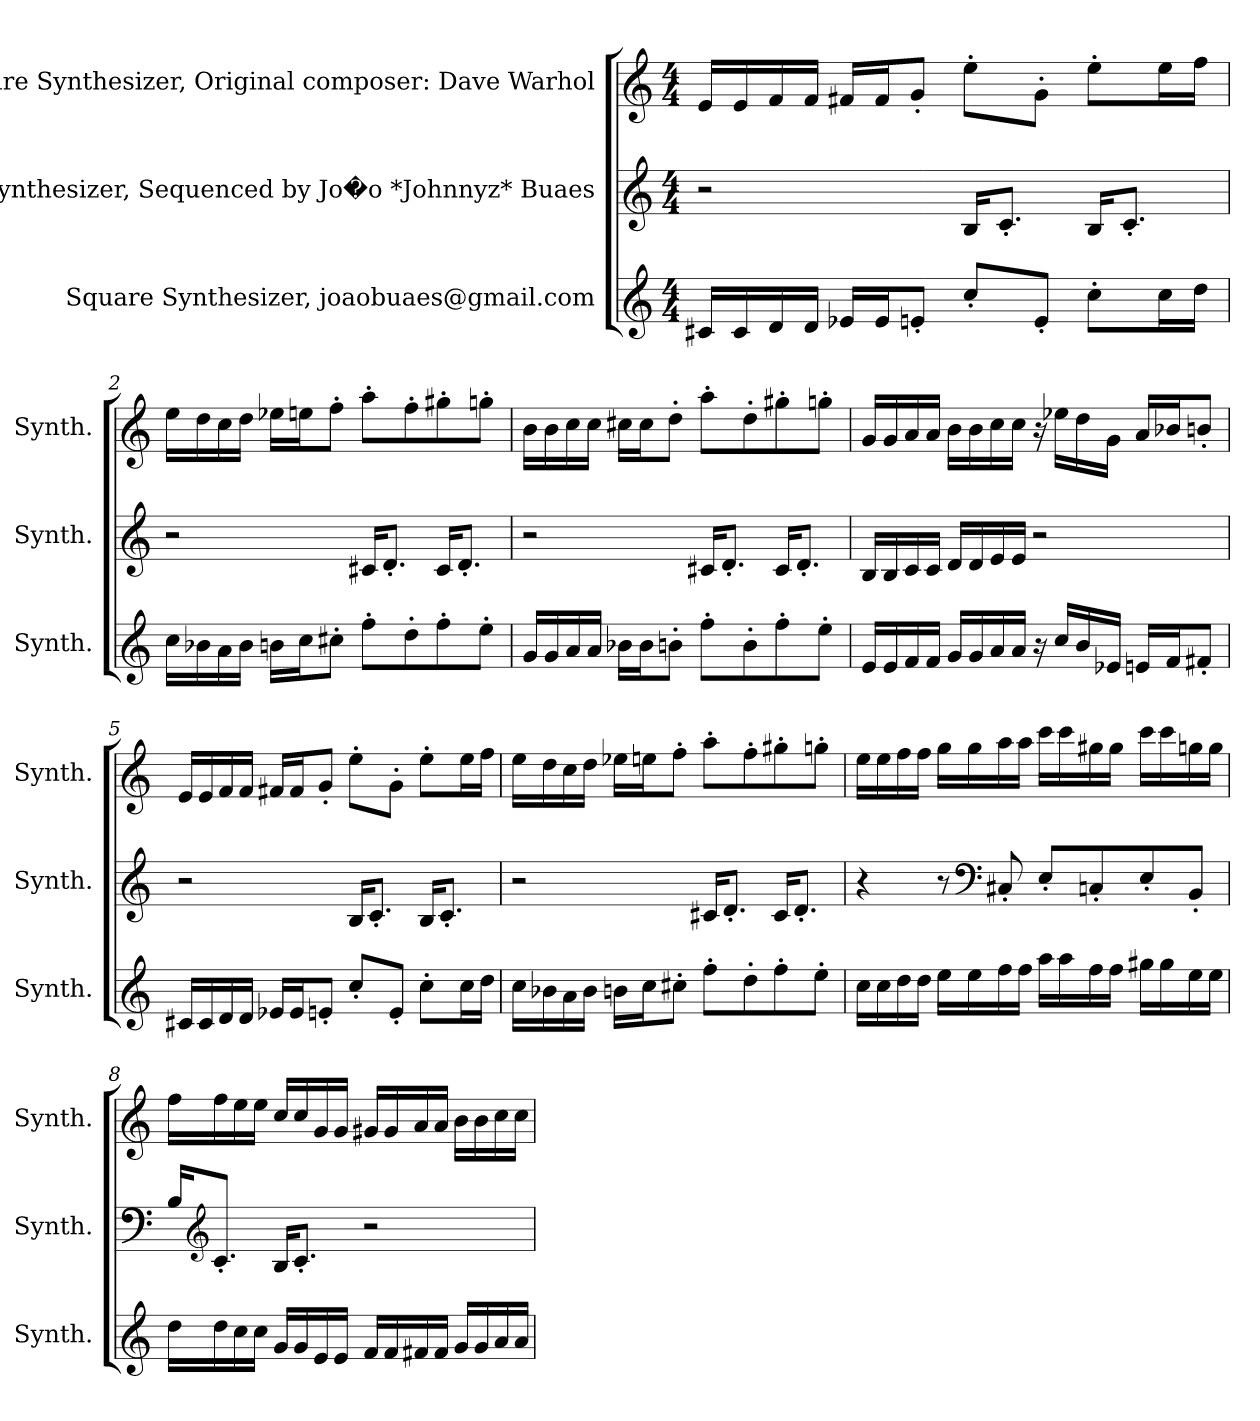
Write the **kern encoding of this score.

**kern	**kern	**kern
*part3	*part2	*part1
*staff3	*staff2	*staff1
*I"Square Synthesizer, joaobuaes@gmail.com	*I"Square Synthesizer, Sequenced by Jo�o *Johnnyz* Buaes	*I"Square Synthesizer, Original composer: Dave Warhol
*I'Synth.	*I'Synth.	*I'Synth.
*clefG2	*clefG2	*clefG2
*k[]	*k[]	*k[]
*M4/4	*M4/4	*M4/4
*MM147	*MM147	*MM147
=1	=1	=1
16c#X/LL	2r	16e/LL
16c#/	.	16e/
16d/	.	16f/
16d/JJ	.	16f/JJ
16e-X/LL	.	16f#X/LL
16e-/J	.	16f#/J
8en'/J	.	8g'/J
8cc'/L	16B/KL	8ee'\L
.	8.c'/J	.
8e'/J	.	8g'\J
8cc'\L	16B/KL	8ee'\L
.	8.c'/J	.
16cc\L	.	16ee\L
16dd\JJ	.	16ff\JJ
!!LO:LB:g=z
=2	=2	=2
16cc\LL	2r	16ee\LL
16b-X\	.	16dd\
16a\	.	16cc\
16b-\JJ	.	16dd\JJ
16bn\LL	.	16ee-X\LL
16cc\J	.	16een\J
8cc#X'\J	.	8ff'\J
8ff'\L	16c#X/KL	8aa'\L
.	8.d'/J	.
8dd'\	.	8ff'\
8ff'\	16c#/KL	8gg#X'\
.	8.d'/J	.
8ee'\J	.	8ggn'\J
=3	=3	=3
16g/LL	2r	16b\LL
16g/	.	16b\
16a/	.	16cc\
16a/JJ	.	16cc\JJ
16b-X\LL	.	16cc#X\LL
16b-\J	.	16cc#\J
8bn'\J	.	8dd'\J
8ff'\L	16c#X/KL	8aa'\L
.	8.d'/J	.
8b'\	.	8dd'\
8ff'\	16c#/KL	8gg#X'\
.	8.d'/J	.
8ee'\J	.	8ggn'\J
!!LO:LB:g=z
=4	=4	=4
16e/LL	16B/LL	16g/LL
16e/	16B/	16g/
16f/	16c/	16a/
16f/JJ	16c/JJ	16a/JJ
16g/LL	16d/LL	16b\LL
16g/	16d/	16b\
16a/	16e/	16cc\
16a/JJ	16e/JJ	16cc\JJ
16r	2r	16r
16cc/LL	.	16ee-X\LL
16b/	.	16dd\
16e-X/JJ	.	16g\JJ
16en/LL	.	16a/LL
16f/J	.	16b-X/J
8f#X'/J	.	8bn'/J
=5	=5	=5
16c#X/LL	2r	16e/LL
16c#/	.	16e/
16d/	.	16f/
16d/JJ	.	16f/JJ
16e-X/LL	.	16f#X/LL
16e-/J	.	16f#/J
8en'/J	.	8g'/J
8cc'/L	16B/KL	8ee'\L
.	8.c'/J	.
8e'/J	.	8g'\J
8cc'\L	16B/KL	8ee'\L
.	8.c'/J	.
16cc\L	.	16ee\L
16dd\JJ	.	16ff\JJ
!!LO:LB:g=z
=6	=6	=6
16cc\LL	2r	16ee\LL
16b-X\	.	16dd\
16a\	.	16cc\
16b-\JJ	.	16dd\JJ
16bn\LL	.	16ee-X\LL
16cc\J	.	16een\J
8cc#X'\J	.	8ff'\J
8ff'\L	16c#X/KL	8aa'\L
.	8.d'/J	.
8dd'\	.	8ff'\
8ff'\	16c#/KL	8gg#X'\
.	8.d'/J	.
8ee'\J	.	8ggn'\J
=7	=7	=7
16cc\LL	4r	16ee\LL
16cc\	.	16ee\
16dd\	.	16ff\
16dd\JJ	.	16ff\JJ
16ee\LL	8r	16gg\LL
16ee\	.	16gg\
*	*clefF4	*
16ff\	8C#X'/	16aa\
16ff\JJ	.	16aa\JJ
16aa\LL	8E'/L	16ccc\LL
16aa\	.	16ccc\
16ff\	8Cn'/	16gg#X\
16ff\JJ	.	16gg#\JJ
16gg#X\LL	8E'/	16ccc\LL
16gg#\	.	16ccc\
16ee\	8BB'/J	16ggn\
16ee\JJ	.	16gg\JJ
!!LO:PB:g=z
=8	=8	=8
16dd\LL	16B/KL	16ff\LL
*	*clefG2	*
16dd\	8.c'/J	16ff\
16cc\	.	16ee\
16cc\JJ	.	16ee\JJ
16g/LL	16B/KL	16cc/LL
16g/	8.c'/J	16cc/
16e/	.	16g/
16e/JJ	.	16g/JJ
16f/LL	2r	16g#X/LL
16f/	.	16g#/
16f#X/	.	16a/
16f#/JJ	.	16a/JJ
16g/LL	.	16b\LL
16g/	.	16b\
16a/	.	16cc\
16a/JJ	.	16cc\JJ
=	=	=
*-	*-	*-
